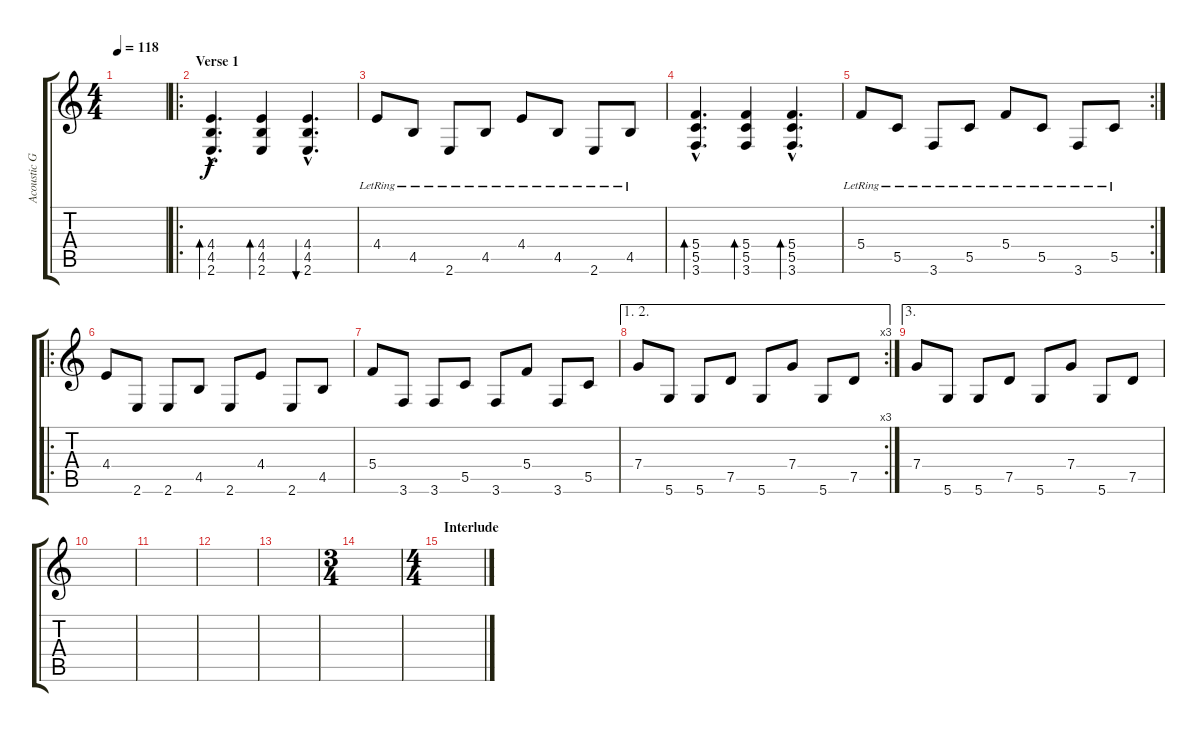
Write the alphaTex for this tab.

\track ("Acoustic Guitar" "Acoustic G") {instrument acousticguitarsteel}
\staff {score tabs}
\tuning (D4 A3 F3 C3 G2 D2) {hide}
\ts (4 4)
\tempo 118
\clef g2
\ks c
|
\ro
\section ("" "Verse 1")
(4.4{hac} 4.5{hac} 2.6{hac}).4{d bd 120} (4.4 4.5 2.6).4{bd 120} (4.4{hac} 4.5{hac} 2.6{hac}).4{d bu 120} |
4.4{lr}.8 4.5{lr}.8 2.6{lr}.8 4.5{lr}.8 4.4{lr}.8 4.5{lr}.8 2.6{lr}.8 4.5{lr}.8 |
(5.4{hac} 5.5{hac} 3.6{hac}).4{d bd 120} (5.4 5.5 3.6).4{bd 120} (5.4{hac} 5.5{hac} 3.6{hac}).4{d bd 120} |
\rc 2
5.4{lr}.8 5.5{lr}.8 3.6{lr}.8 5.5{lr}.8 5.4{lr}.8 5.5{lr}.8 3.6{lr}.8 5.5{lr}.8 |
\ro
4.4.8{dy f} 2.6.8 2.6.8 4.5.8 2.6.8 4.4.8 2.6.8 4.5.8 |
5.4.8 3.6.8 3.6.8 5.5.8 3.6.8 5.4.8 3.6.8 5.5.8 |
\ae (1 2)
\rc 3
7.4.8 5.6.8 5.6.8 7.5.8 5.6.8 7.4.8 5.6.8 7.5.8 |
\ae 3
7.4.8 5.6.8 5.6.8 7.5.8 5.6.8 7.4.8 5.6.8 7.5.8 |
|
|
|
|
\ts (3 4)
|
\ts (4 4)
\section ("" "Interlude")
